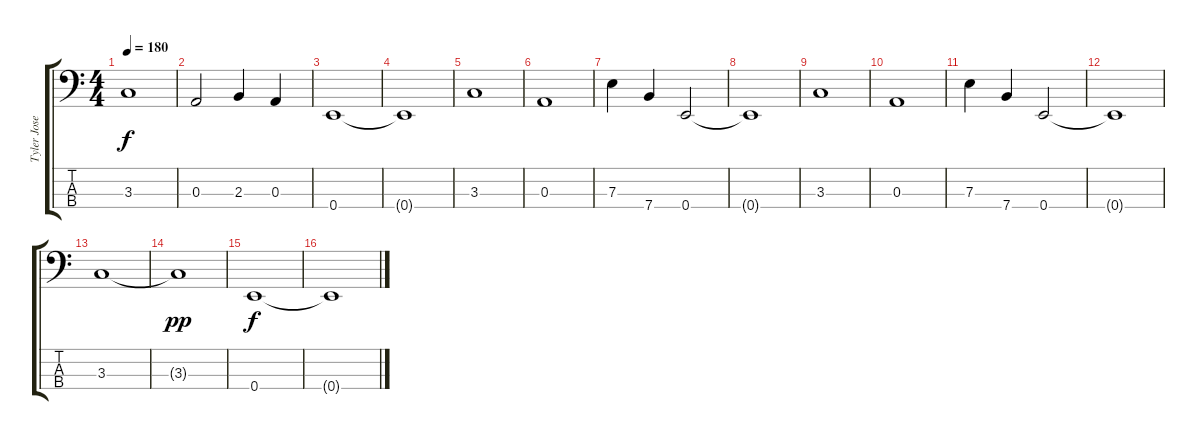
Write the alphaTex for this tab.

\track ("Tyler Joseph Bass" "Tyler Jose") {instrument electricbassfinger}
\staff {score tabs}
\tuning (G2 D2 A1 E1) {hide}
\ts (4 4)
\tempo 180
\clef f4
\ks c
3.3.1{dy f} |
0.3.2 2.3.4 0.3.4 |
0.4.1 |
0.4{t}.1 |
3.3.1 |
0.3.1 |
7.3.4 7.4.4 0.4.2 |
0.4{t}.1 |
3.3.1 |
0.3.1 |
7.3.4 7.4.4 0.4.2 |
0.4{t}.1 |
3.3.1 |
3.3{t}.1{dy pp} |
0.4.1{dy f} |
0.4{t}.1
